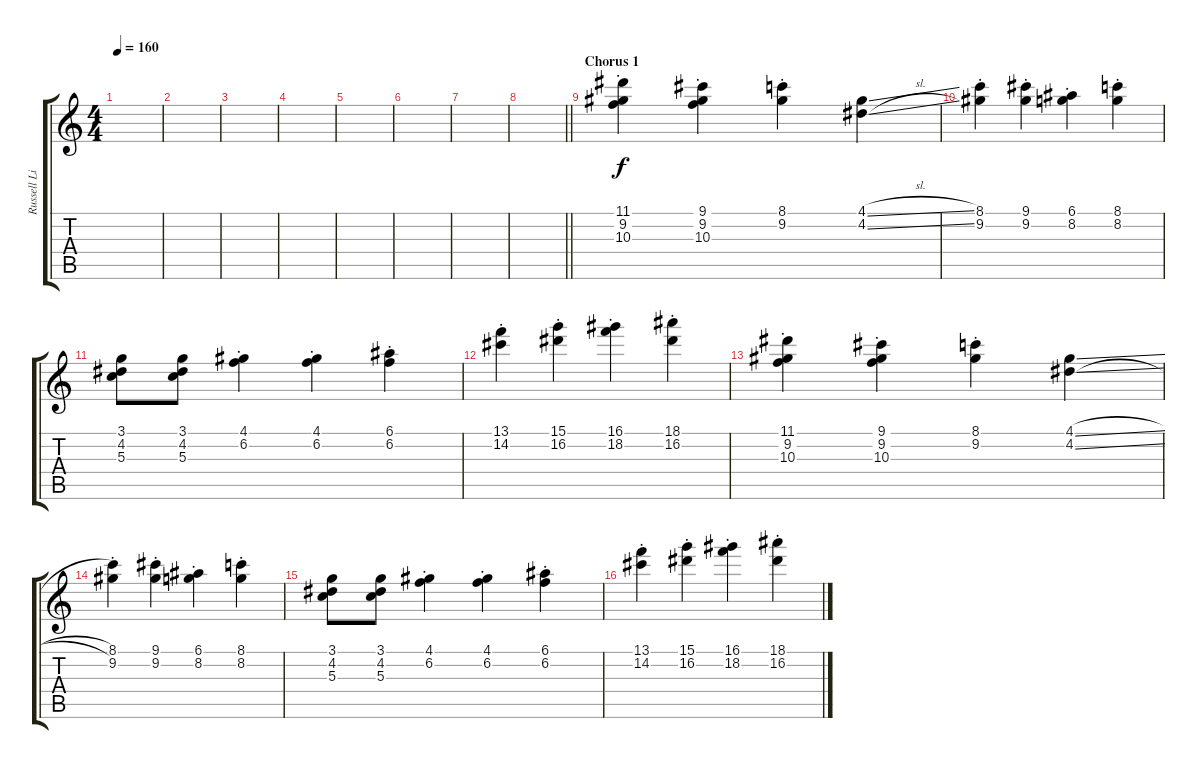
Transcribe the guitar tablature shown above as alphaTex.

\track ("Russell Lissack" "Russell Li") {instrument overdrivenguitar}
\staff {score tabs}
\tuning (E4 B3 G3 D3 A2 E2) {hide}
\ts (4 4)
\tempo 160
\clef g2
\ks c
|
|
|
|
|
|
|
\barLineRight lightlight
|
\section ("" "Chorus 1")
(11.1{st} 9.2{st} 10.3{st}).4 (9.1{st} 9.2{st} 10.3{st}).4 (8.1{st} 9.2{st}).4 (4.1{sl} 4.2{sl}).4 |
(8.1{st} 9.2{st}).4 (9.1{st} 9.2{st}).4 (6.1{st} 8.2{st}).4 (8.1{st} 8.2{st}).4 |
(3.1 4.2 5.3).8 (3.1 4.2 5.3).8 (4.1{st} 6.2{st}).4 (4.1{st} 6.2{st}).4 (6.1{st} 6.2{st}).4 |
(13.1{st} 14.2{st}).4 (15.1{st} 16.2{st}).4 (16.1{st} 18.2{st}).4 (18.1{st} 16.2{st}).4 |
(11.1{st} 9.2{st} 10.3{st}).4 (9.1{st} 9.2{st} 10.3{st}).4 (8.1{st} 9.2{st}).4 (4.1{sl} 4.2{sl}).4 |
(8.1{st} 9.2{st}).4 (9.1{st} 9.2{st}).4 (6.1{st} 8.2{st}).4 (8.1{st} 8.2{st}).4 |
(3.1 4.2 5.3).8 (3.1 4.2 5.3).8 (4.1{st} 6.2{st}).4 (4.1{st} 6.2{st}).4 (6.1{st} 6.2{st}).4 |
(13.1{st} 14.2{st}).4 (15.1{st} 16.2{st}).4 (16.1{st} 18.2{st}).4 (18.1{st} 16.2{st}).4
